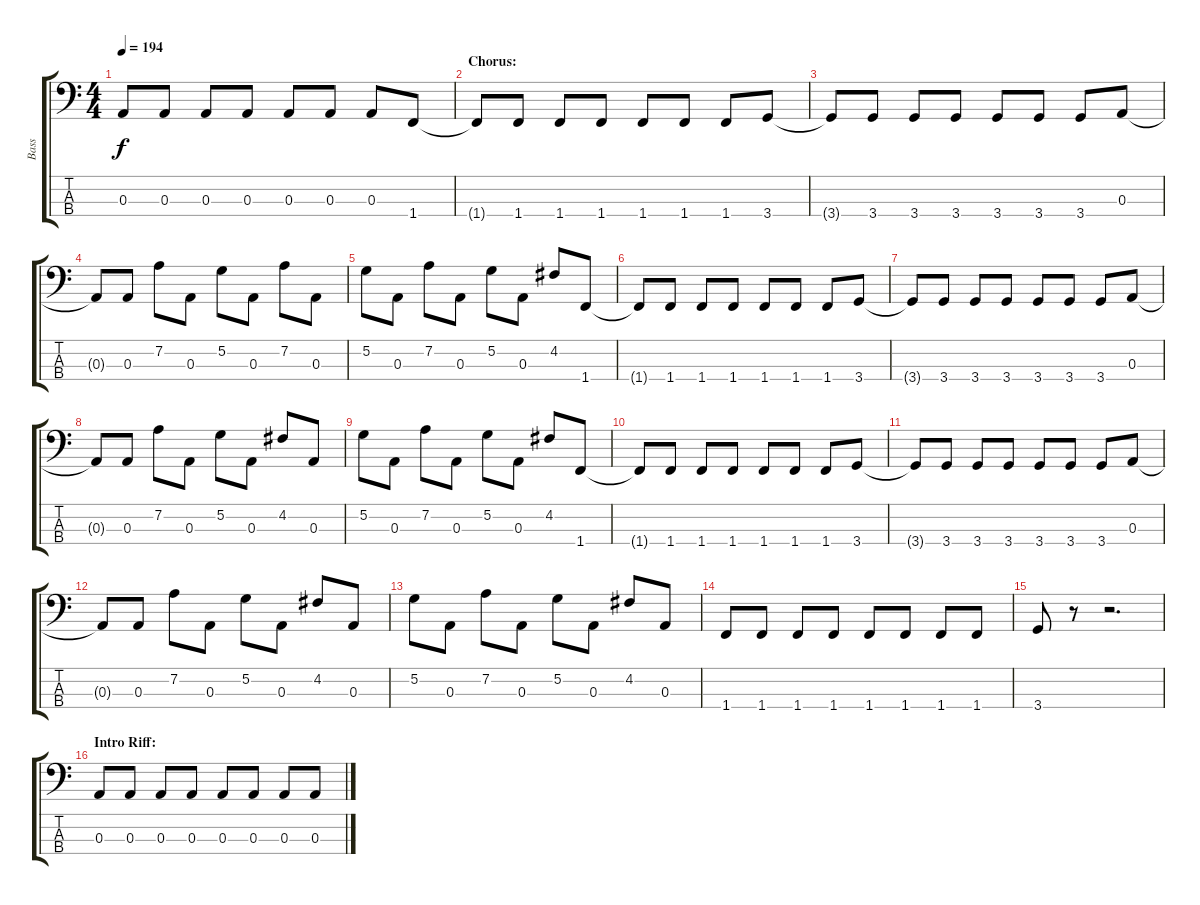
\track ("Bass" "Bass") {instrument electricbasspick}
\staff {score tabs}
\tuning (G2 D2 A1 E1) {hide}
\ts (4 4)
\tempo 194
\clef f4
\ks c
0.3.8{dy f} 0.3.8 0.3.8 0.3.8 0.3.8 0.3.8 0.3.8 1.4.8 |
\section ("" "Chorus:")
1.4{t}.8 1.4.8 1.4.8 1.4.8 1.4.8 1.4.8 1.4.8 3.4.8 |
3.4{t}.8 3.4.8 3.4.8 3.4.8 3.4.8 3.4.8 3.4.8 0.3.8 |
0.3{t}.8 0.3.8 7.2.8 0.3.8 5.2.8 0.3.8 7.2.8 0.3.8 |
5.2.8 0.3.8 7.2.8 0.3.8 5.2.8 0.3.8 4.2.8 1.4.8 |
1.4{t}.8 1.4.8 1.4.8 1.4.8 1.4.8 1.4.8 1.4.8 3.4.8 |
3.4{t}.8 3.4.8 3.4.8 3.4.8 3.4.8 3.4.8 3.4.8 0.3.8 |
0.3{t}.8 0.3.8 7.2.8 0.3.8 5.2.8 0.3.8 4.2.8 0.3.8 |
5.2.8 0.3.8 7.2.8 0.3.8 5.2.8 0.3.8 4.2.8 1.4.8 |
1.4{t}.8 1.4.8 1.4.8 1.4.8 1.4.8 1.4.8 1.4.8 3.4.8 |
3.4{t}.8 3.4.8 3.4.8 3.4.8 3.4.8 3.4.8 3.4.8 0.3.8 |
0.3{t}.8 0.3.8 7.2.8 0.3.8 5.2.8 0.3.8 4.2.8 0.3.8 |
5.2.8 0.3.8 7.2.8 0.3.8 5.2.8 0.3.8 4.2.8 0.3.8 |
1.4.8 1.4.8 1.4.8 1.4.8 1.4.8 1.4.8 1.4.8 1.4.8 |
3.4.8 r.8 r.2{d} |
\section ("" "Intro Riff:")
0.3.8 0.3.8 0.3.8 0.3.8 0.3.8 0.3.8 0.3.8 0.3.8
